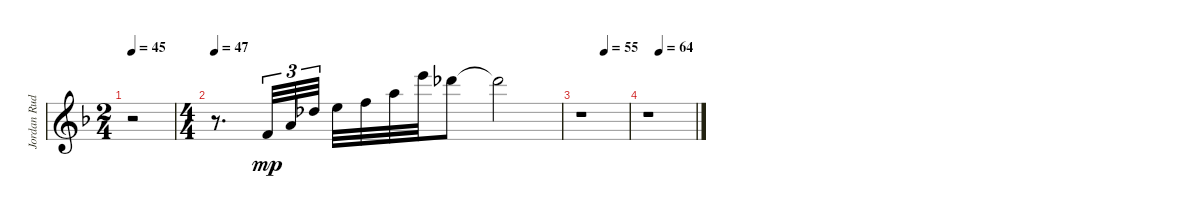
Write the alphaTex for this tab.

\track ("Jordan Rudess Keys Lead" "Jordan Rud") {instrument acousticgrandpiano}
\staff {score}
\tuning (E4 B3 G3 D3 A2 E2 B1) {hide}
\ts (2 4)
\tempo 45
\clef g2
\ks dminor
r.2{dy f} |
\ts (4 4)
\tempo 47
r.8{d instrument acousticgrandpiano} 20.5.32{tu (3 2) dy mp} 19.4.32{tu (3 2)} 18.3.32{tu (3 2)} 17.2.32 18.2.32 17.1.32 24.1.32 21.1.8 21.1{t}.2 |
\tempo (55 0.5)
r.1 |
\tempo (64 0.25)
r.1
